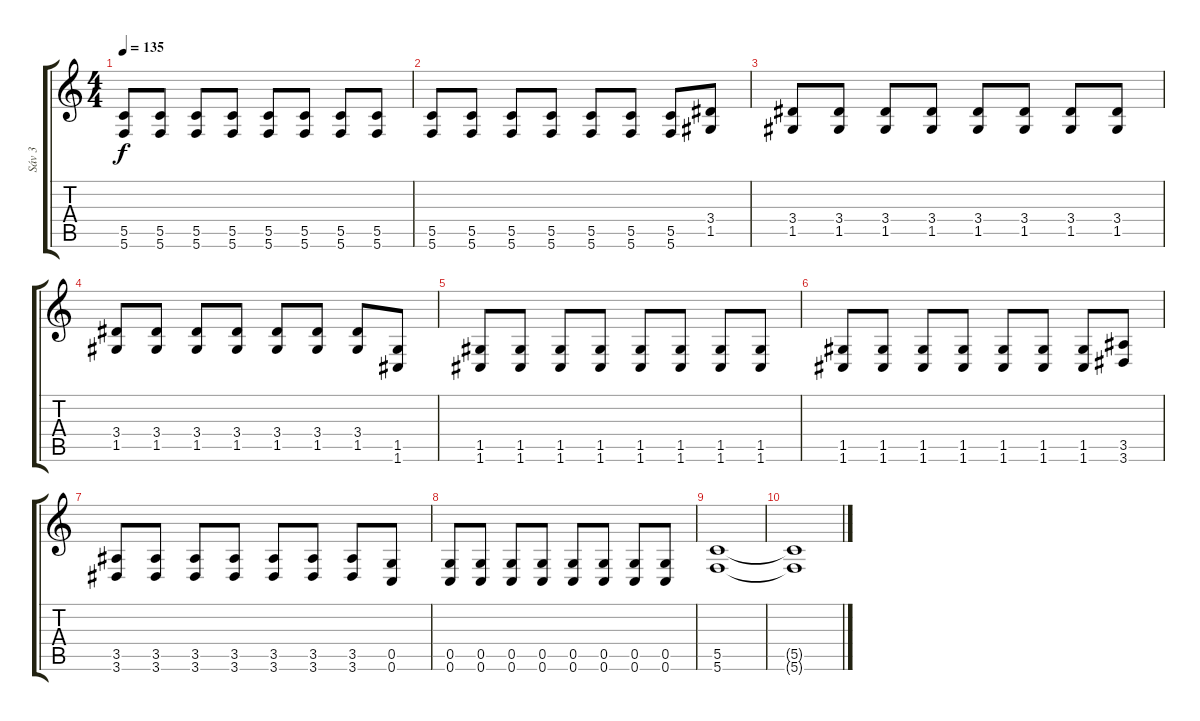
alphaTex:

\track ("Sáv 3" "Sáv 3") {instrument distortionguitar}
\staff {score tabs}
\tuning (D4 A3 F3 C3 G2 C2) {hide}
\ts (4 4)
\tempo 135
\clef g2
\ks c
(5.5 5.6).8{dy f} (5.5 5.6).8 (5.5 5.6).8 (5.5 5.6).8 (5.5 5.6).8 (5.5 5.6).8 (5.5 5.6).8 (5.5 5.6).8 |
(5.5 5.6).8 (5.5 5.6).8 (5.5 5.6).8 (5.5 5.6).8 (5.5 5.6).8 (5.5 5.6).8 (5.5 5.6).8 (3.4 1.5).8 |
(3.4 1.5).8 (3.4 1.5).8 (3.4 1.5).8 (3.4 1.5).8 (3.4 1.5).8 (3.4 1.5).8 (3.4 1.5).8 (3.4 1.5).8 |
(3.4 1.5).8 (3.4 1.5).8 (3.4 1.5).8 (3.4 1.5).8 (3.4 1.5).8 (3.4 1.5).8 (3.4 1.5).8 (1.5 1.6).8 |
(1.5 1.6).8 (1.5 1.6).8 (1.5 1.6).8 (1.5 1.6).8 (1.5 1.6).8 (1.5 1.6).8 (1.5 1.6).8 (1.5 1.6).8 |
(1.5 1.6).8 (1.5 1.6).8 (1.5 1.6).8 (1.5 1.6).8 (1.5 1.6).8 (1.5 1.6).8 (1.5 1.6).8 (3.5 3.6).8 |
(3.5 3.6).8 (3.5 3.6).8 (3.5 3.6).8 (3.5 3.6).8 (3.5 3.6).8 (3.5 3.6).8 (3.5 3.6).8 (0.5 0.6).8 |
(0.5 0.6).8 (0.5 0.6).8 (0.5 0.6).8 (0.5 0.6).8 (0.5 0.6).8 (0.5 0.6).8 (0.5 0.6).8 (0.5 0.6).8 |
(5.5 5.6).1 |
(5.5{t} 5.6{t}).1
